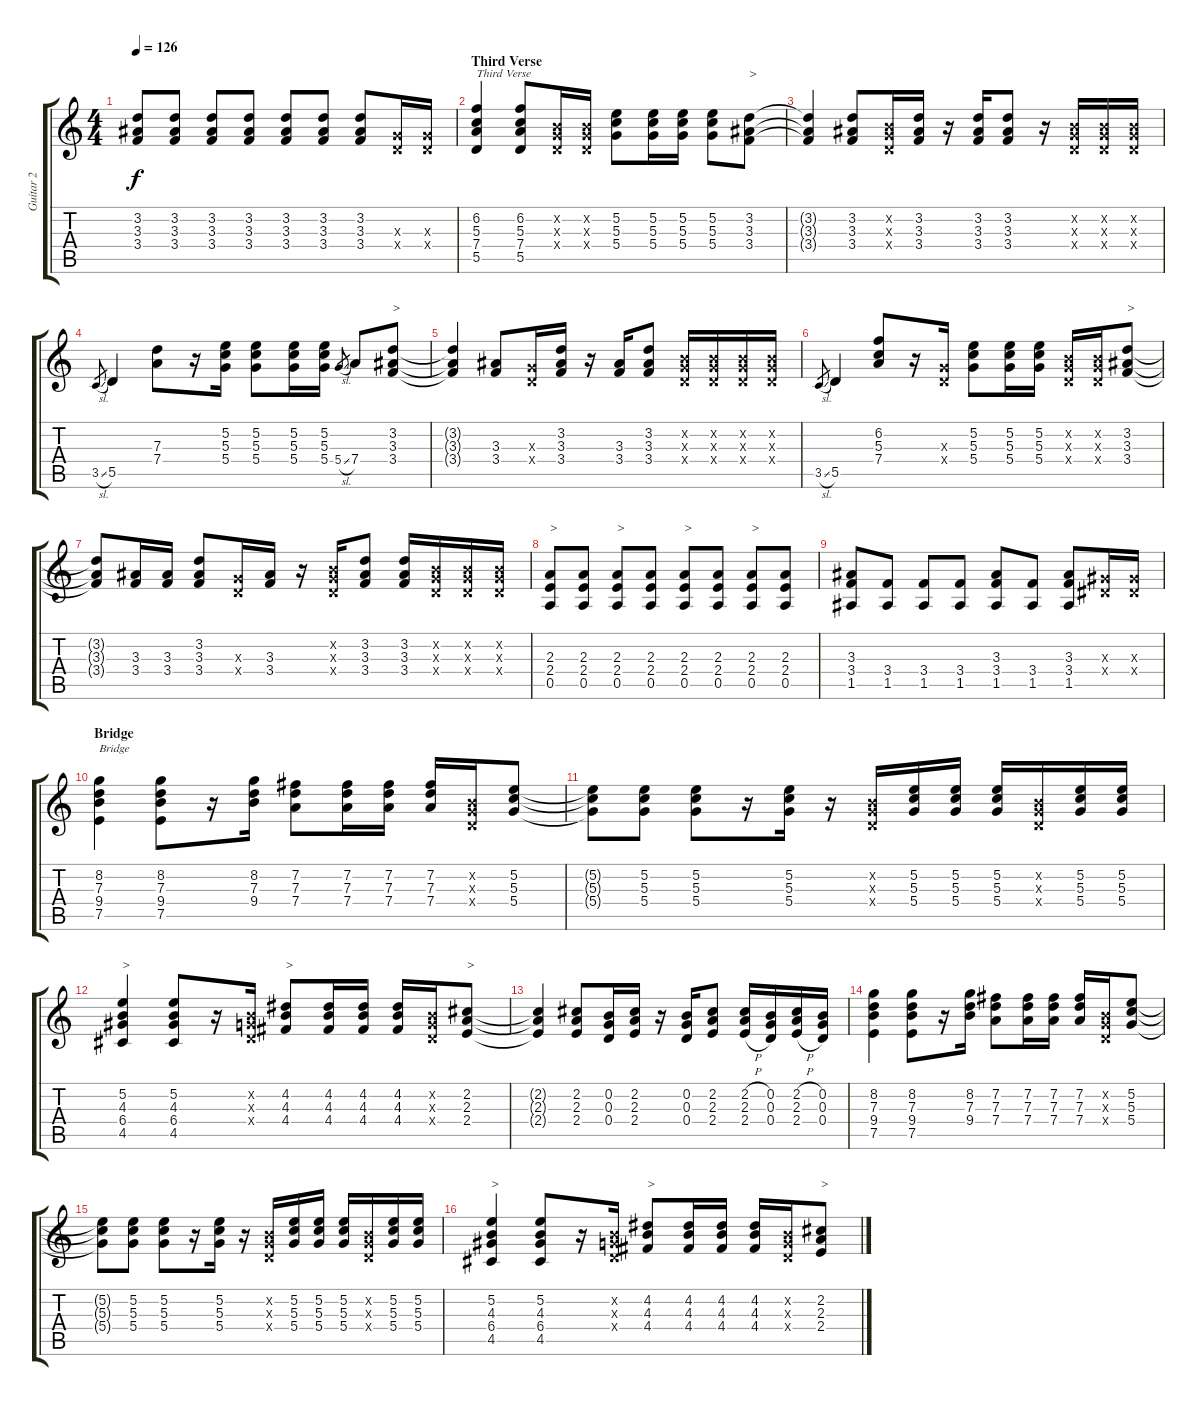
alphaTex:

\track ("Guitar 2" "Guitar 2") {instrument distortionguitar}
\staff {score tabs}
\tuning (E4 B3 G3 D3 A2 E2) {hide}
\ts (4 4)
\tempo 126
\clef g2
\ks c
(3.2{t} 3.3{t} 3.4{t}).8{dy f} (3.2 3.3 3.4).8 (3.2 3.3 3.4).8 (3.2 3.3 3.4).8 (3.2 3.3 3.4).8 (3.2 3.3 3.4).8 (3.2 3.3 3.4).8 (0.3{x} 0.4{x}).16 (0.3{x} 0.4{x}).16 |
\section ("" "Third Verse")
(6.2 5.3 7.4 5.5).4{txt "Third Verse"} (6.2 5.3 7.4 5.5).8 (0.2{x} 0.3{x} 0.4{x}).16 (0.2{x} 0.3{x} 0.4{x}).16 (5.2 5.3 5.4).8 (5.2 5.3 5.4).16 (5.2 5.3 5.4).16 (5.2 5.3 5.4).8 (3.2 3.3 3.4).8{txt ">"} |
(3.2{t} 3.3{t} 3.4{t}).4 (3.2 3.3 3.4).8 (0.2{x} 0.3{x} 0.4{x}).16 (3.2 3.3 3.4).16 r.16 (3.2 3.3 3.4).16 (3.2 3.3 3.4).8 r.16 (0.2{x} 0.3{x} 0.4{x}).16 (0.2{x} 0.3{x} 0.4{x}).16 (0.2{x} 0.3{x} 0.4{x}).16 |
3.5{sl}.8{gr} 5.5.4 (7.3 7.4).8 r.16 (5.2 5.3 5.4).16 (5.2 5.3 5.4).8 (5.2 5.3 5.4).16 (5.2 5.3 5.4).16 5.4{sl}.8{gr} 7.4.8 (3.2 3.3 3.4).8{txt ">"} |
(3.2{t} 3.3{t} 3.4{t}).4 (3.3 3.4).8 (0.3{x} 0.4{x}).16 (3.2 3.3 3.4).16 r.16 (3.3 3.4).16 (3.2 3.3 3.4).8 (0.2{x} 0.3{x} 0.4{x}).16 (0.2{x} 0.3{x} 0.4{x}).16 (0.2{x} 0.3{x} 0.4{x}).16 (0.2{x} 0.3{x} 0.4{x}).16 |
3.5{sl}.8{gr} 5.5.4 (6.2 5.3 7.4).8 r.16 (0.3{x} 0.4{x}).16 (5.2 5.3 5.4).8 (5.2 5.3 5.4).16 (5.2 5.3 5.4).16 (0.2{x} 0.3{x} 0.4{x}).16 (0.2{x} 0.3{x} 0.4{x}).16 (3.2 3.3 3.4).8{txt ">"} |
(3.2{t} 3.3{t} 3.4{t}).8 (3.3 3.4).16 (3.3 3.4).16 (3.2 3.3 3.4).8 (0.3{x} 0.4{x}).16 (3.3 3.4).16 r.16 (0.2{x} 0.3{x} 0.4{x}).16 (3.2 3.3 3.4).8 (3.2 3.3 3.4).16 (0.2{x} 0.3{x} 0.4{x}).16 (0.2{x} 0.3{x} 0.4{x}).16 (0.2{x} 0.3{x} 0.4{x}).16 |
(2.3 2.4 0.5).8{txt ">"} (2.3 2.4 0.5).8 (2.3 2.4 0.5).8{txt ">"} (2.3 2.4 0.5).8 (2.3 2.4 0.5).8{txt ">"} (2.3 2.4 0.5).8 (2.3 2.4 0.5).8{txt ">"} (2.3 2.4 0.5).8 |
(3.3 3.4 1.5).8 (3.4 1.5).8 (3.4 1.5).8 (3.4 1.5).8 (3.3 3.4 1.5).8 (3.4 1.5).8 (3.3 3.4 1.5).8 (1.3{x} 1.4{x}).16 (1.3{x} 1.4{x}).16 |
\section ("" "Bridge")
(8.2 7.3 9.4 7.5).4{txt "Bridge"} (8.2 7.3 9.4 7.5).8 r.16 (8.2 7.3 9.4).16 (7.2 7.3 7.4).8 (7.2 7.3 7.4).16 (7.2 7.3 7.4).16 (7.2 7.3 7.4).16 (0.2{x} 0.3{x} 0.4{x}).16 (5.2 5.3 5.4).8 |
(5.2{t} 5.3{t} 5.4{t}).8 (5.2 5.3 5.4).8 (5.2 5.3 5.4).8 r.16 (5.2 5.3 5.4).16 r.16 (0.2{x} 0.3{x} 0.4{x}).16 (5.2 5.3 5.4).16 (5.2 5.3 5.4).16 (5.2 5.3 5.4).16 (0.2{x} 0.3{x} 0.4{x}).16 (5.2 5.3 5.4).16 (5.2 5.3 5.4).16 |
(5.2 4.3 6.4 4.5).4{txt ">"} (5.2 4.3 6.4 4.5).8 r.16 (0.2{x} 0.3{x} 0.4{x}).16 (4.2 4.3 4.4).8{txt ">"} (4.2 4.3 4.4).16 (4.2 4.3 4.4).16 (4.2 4.3 4.4).16 (0.2{x} 0.3{x} 0.4{x}).16 (2.2 2.3 2.4).8{txt ">"} |
(2.2{t} 2.3{t} 2.4{t}).4 (2.2 2.3 2.4).8 (0.2 0.3 0.4).16 (2.2 2.3 2.4).16 r.16 (0.2 0.3 0.4).16 (2.2 2.3 2.4).8 (2.2{h} 2.3{h} 2.4{h}).16 (0.2 0.3 0.4).16 (2.2{h} 2.3{h} 2.4{h}).16 (0.2 0.3 0.4).16 |
(8.2 7.3 9.4 7.5).4 (8.2 7.3 9.4 7.5).8 r.16 (8.2 7.3 9.4).16 (7.2 7.3 7.4).8 (7.2 7.3 7.4).16 (7.2 7.3 7.4).16 (7.2 7.3 7.4).16 (0.2{x} 0.3{x} 0.4{x}).16 (5.2 5.3 5.4).8 |
(5.2{t} 5.3{t} 5.4{t}).8 (5.2 5.3 5.4).8 (5.2 5.3 5.4).8 r.16 (5.2 5.3 5.4).16 r.16 (0.2{x} 0.3{x} 0.4{x}).16 (5.2 5.3 5.4).16 (5.2 5.3 5.4).16 (5.2 5.3 5.4).16 (0.2{x} 0.3{x} 0.4{x}).16 (5.2 5.3 5.4).16 (5.2 5.3 5.4).16 |
(5.2 4.3 6.4 4.5).4{txt ">"} (5.2 4.3 6.4 4.5).8 r.16 (0.2{x} 0.3{x} 0.4{x}).16 (4.2 4.3 4.4).8{txt ">"} (4.2 4.3 4.4).16 (4.2 4.3 4.4).16 (4.2 4.3 4.4).16 (0.2{x} 0.3{x} 0.4{x}).16 (2.2 2.3 2.4).8{txt ">"}
